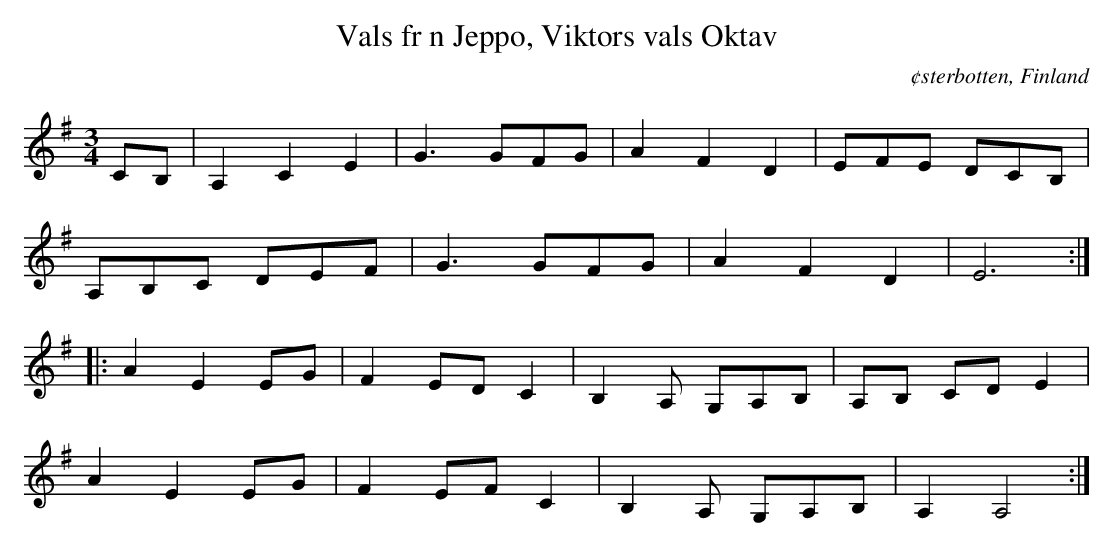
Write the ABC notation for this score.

X:1
T:Vals fr n Jeppo, Viktors vals Oktav
O:¢sterbotten, Finland
M:3/4
L:1/8
K:Ador
CB, | A,2 C2 E2 | G3/1GFG | A2 F2 D2 | EFE DCB, |
      A,B,C DEF  | G3/1GFG | A2 F2 D2 | E6:|
|: A2E2 EG | F2 EDC2 | B,2A, G,A,B, | A,B, CD E2 |
   A2E2 EG | F2 EFC2 | B,2A, G,A,B, | A,2 A,4 :|
